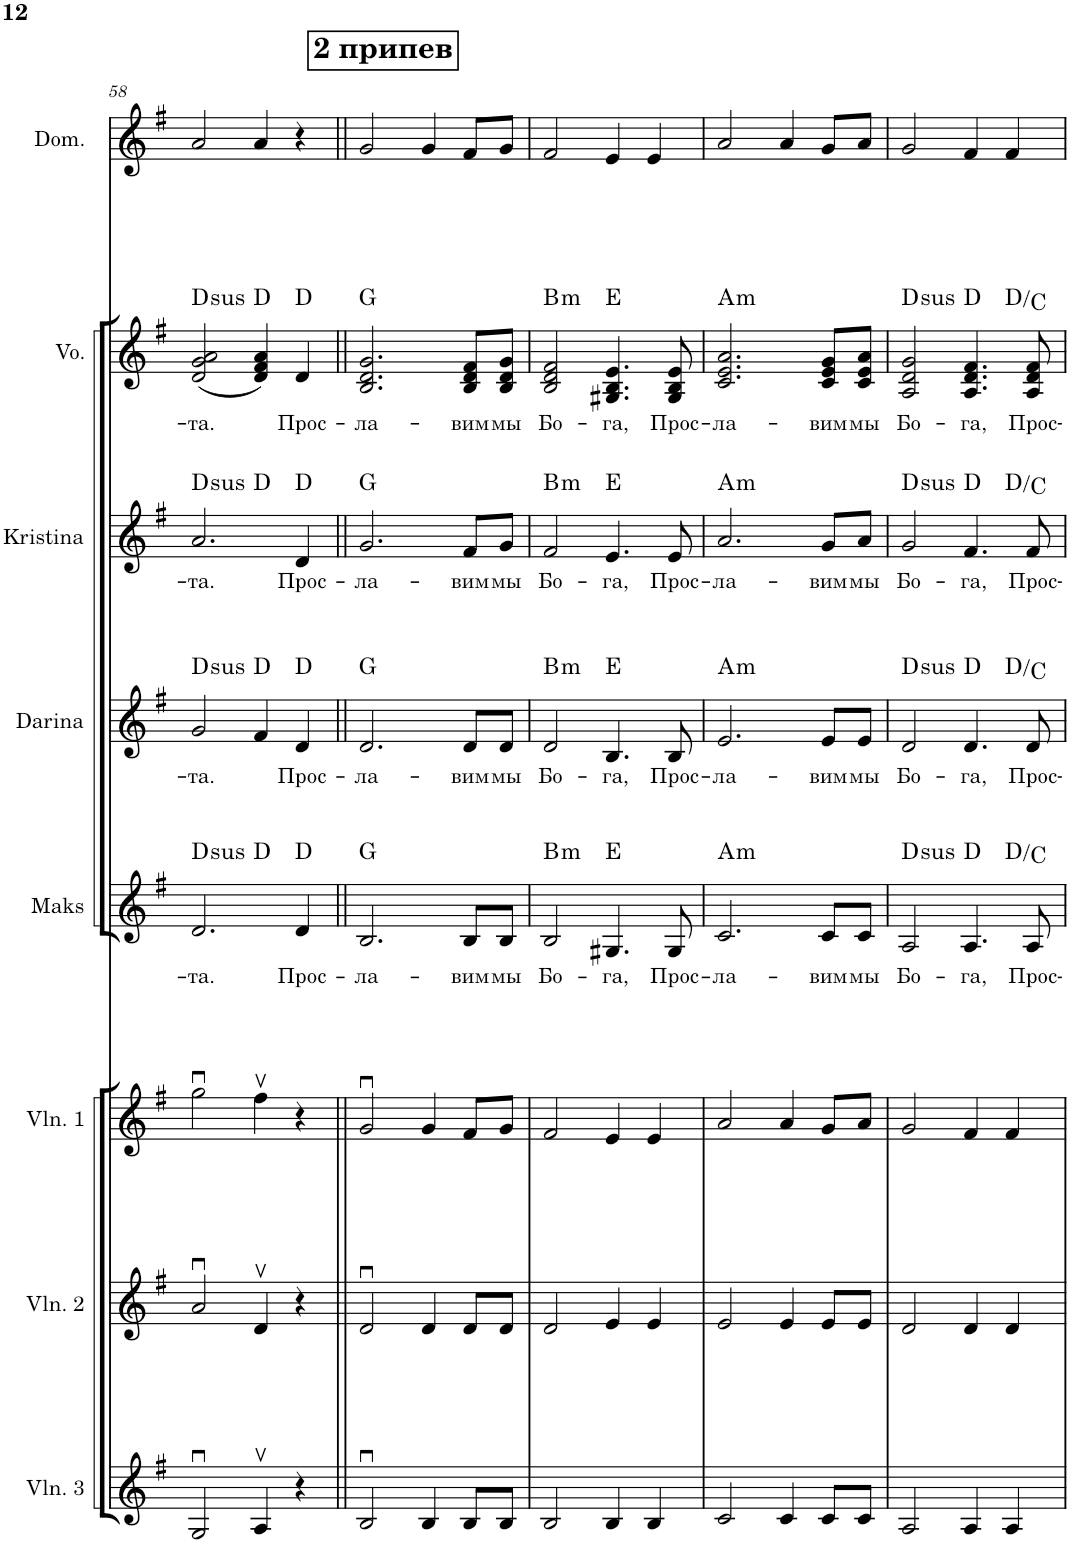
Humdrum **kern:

**kern	**kern	**kern	**kern	**text	**harte	**kern	**text	**harte	**kern	**text	**harte	**kern	**text	**harte	**kern
*part8	*part7	*part6	*part5	*part5	*part5	*part4	*part4	*part4	*part3	*part3	*part3	*part2	*part2	*part2	*part1
*staff8	*staff7	*staff6	*staff5	*staff5	*	*staff4	*staff4	*	*staff3	*staff3	*	*staff2	*staff2	*	*staff1
*I"Violin 3	*I"Violin 2	*I"Violin 1	*I"Maks	*	*	*I"Darina	*	*	*I"Kristina	*	*	*I"Voice	*	*	*I"Domra
*I'Vln. 3	*I'Vln. 2	*I'Vln. 1	*I'Maks	*	*	*I'Darina	*	*	*I'Kristina	*	*	*I'Vo.	*	*	*I'Dom.
!!LO:PB:g=z
*clefG2	*clefG2	*clefG2	*clefG2	*	*	*clefG2	*	*	*clefG2	*	*	*clefG2	*	*	*clefG2
*k[f#]	*k[f#]	*k[f#]	*k[f#]	*	*	*k[f#]	*	*	*k[f#]	*	*	*k[f#]	*	*	*k[f#]
*M4/4	*M4/4	*M4/4	*M4/4	*	*	*M4/4	*	*	*M4/4	*	*	*M4/4	*	*	*M4/4
=58	=58	=58	=58	=58	=58	=58	=58	=58	=58	=58	=58	=58	=58	=58	=58
!	!	!	!	!LO:LY:b	!LO:H:kt=sus	!	!LO:LY:b	!LO:H:kt=sus	!	!LO:LY:b	!LO:H:kt=sus	!	!LO:LY:b	!LO:H:kt=sus	!
*	*	*	*^	*	*	*	*	*	*^	*	*	*	*	*	*
2Gu/	2au/	2ggu\	2.d/	2ryy	-та.	D:sus4	2g/	-та.	D:sus4	2.a/	2ryy	-та.	D:sus4	(2d/ 2g/ 2a/	-та.	D:sus4	2a/
4Av/	4dv/	4ff#v\	.	2ryy	.	D:maj	4f#/	.	D:maj	.	2ryy	.	D:maj	4d/ 4f#/ 4a/)	.	D:maj	4a/
!	!	!	!	!	!LO:LY:b	!	!	!LO:LY:b	!	!	!	!LO:LY:b	!	!	!LO:LY:b	!	!
4r	4r	4r	4d/	.	Прос-	D:maj	4d/	Прос-	D:maj	4d/	.	Прос-	D:maj	4d/	Прос-	D:maj	4r
!!LO:REH:place=s1:a:B:cj:fs=14:t=2 припев
=59||	=59||	=59||	=59||	=59||	=59||	=59||	=59||	=59||	=59||	=59||	=59||	=59||	=59||	=59||	=59||	=59||	=59||
!	!	!	!	!	!LO:LY:b	!	!	!LO:LY:b	!	!	!	!LO:LY:b	!	!	!LO:LY:b	!	!
*	*	*	*v	*v	*	*	*	*	*	*v	*v	*	*	*	*	*	*
2Bu/	2du/	2gu/	2.B/	-ла-	G:maj	2.d/	-ла-	G:maj	2.g/	-ла-	G:maj	2.B/ 2.d/ 2.g/	-ла-	G:maj	2g/
4B/	4d/	4g/	.	.	.	.	.	.	.	.	.	.	.	.	4g/
!	!	!	!	!LO:LY:b	!	!	!LO:LY:b	!	!	!LO:LY:b	!	!	!LO:LY:b	!	!
8B/L	8d/L	8f#/L	8B/L	-вим	.	8d/L	-вим	.	8f#/L	-вим	.	8B/ 8d/ 8f#/L	-вим	.	8f#/L
!	!	!	!	!LO:LY:b	!	!	!LO:LY:b	!	!	!LO:LY:b	!	!	!LO:LY:b	!	!
8B/J	8d/J	8g/J	8B/J	мы	.	8d/J	мы	.	8g/J	мы	.	8B/ 8d/ 8g/J	мы	.	8g/J
=60	=60	=60	=60	=60	=60	=60	=60	=60	=60	=60	=60	=60	=60	=60	=60
!	!	!	!	!LO:LY:b	!LO:H:kt=m	!	!LO:LY:b	!LO:H:kt=m	!	!LO:LY:b	!LO:H:kt=m	!	!LO:LY:b	!LO:H:kt=m	!
2B/	2d/	2f#/	2B/	Бо-	B:min	2d/	Бо-	B:min	2f#/	Бо-	B:min	2B/ 2d/ 2f#/	Бо-	B:min	2f#/
!	!	!	!	!LO:LY:b	!	!	!LO:LY:b	!	!	!LO:LY:b	!	!	!LO:LY:b	!	!
4B/	4e/	4e/	4.G#X/	-га,	E:maj	4.B/	-га,	E:maj	4.e/	-га,	E:maj	4.G#X/ 4.B/ 4.e/	-га,	E:maj	4e/
4B/	4e/	4e/	.	.	.	.	.	.	.	.	.	.	.	.	4e/
!	!	!	!	!LO:LY:b	!	!	!LO:LY:b	!	!	!LO:LY:b	!	!	!LO:LY:b	!	!
.	.	.	8G#/	Прос-	.	8B/	Прос-	.	8e/	Прос-	.	8G#/ 8B/ 8e/	Прос-	.	.
=61	=61	=61	=61	=61	=61	=61	=61	=61	=61	=61	=61	=61	=61	=61	=61
!	!	!	!	!LO:LY:b	!LO:H:kt=m	!	!LO:LY:b	!LO:H:kt=m	!	!LO:LY:b	!LO:H:kt=m	!	!LO:LY:b	!LO:H:kt=m	!
2c/	2e/	2a/	2.c/	-ла-	A:min	2.e/	-ла-	A:min	2.a/	-ла-	A:min	2.c/ 2.e/ 2.a/	-ла-	A:min	2a/
4c/	4e/	4a/	.	.	.	.	.	.	.	.	.	.	.	.	4a/
!	!	!	!	!LO:LY:b	!	!	!LO:LY:b	!	!	!LO:LY:b	!	!	!LO:LY:b	!	!
8c/L	8e/L	8g/L	8c/L	-вим	.	8e/L	-вим	.	8g/L	-вим	.	8c/ 8e/ 8g/L	-вим	.	8g/L
!	!	!	!	!LO:LY:b	!	!	!LO:LY:b	!	!	!LO:LY:b	!	!	!LO:LY:b	!	!
8c/J	8e/J	8a/J	8c/J	мы	.	8e/J	мы	.	8a/J	мы	.	8c/ 8e/ 8a/J	мы	.	8a/J
=62	=62	=62	=62	=62	=62	=62	=62	=62	=62	=62	=62	=62	=62	=62	=62
!	!	!	!	!LO:LY:b	!LO:H:kt=sus	!	!LO:LY:b	!LO:H:kt=sus	!	!LO:LY:b	!LO:H:kt=sus	!	!LO:LY:b	!LO:H:kt=sus	!
*	*	*	*^	*	*	*^	*	*	*^	*	*	*^	*	*	*
2A/	2d/	2g/	2A/	2.ryy	Бо-	D:sus4	2d/	2.ryy	Бо-	D:sus4	2g/	2.ryy	Бо-	D:sus4	2A/ 2d/ 2g/	2.ryy	Бо-	D:sus4	2g/
!	!	!	!	!	!LO:LY:b	!	!	!	!LO:LY:b	!	!	!	!LO:LY:b	!	!	!	!LO:LY:b	!	!
4A/	4d/	4f#/	4.A/	.	-га,	D:maj	4.d/	.	-га,	D:maj	4.f#/	.	-га,	D:maj	4.A/ 4.d/ 4.f#/	.	-га,	D:maj	4f#/
4A/	4d/	4f#/	.	4ryy	.	D:maj/b7	.	4ryy	.	D:maj/b7	.	4ryy	.	D:maj/b7	.	4ryy	.	D:maj/b7	4f#/
!	!	!	!	!	!LO:LY:b	!	!	!	!LO:LY:b	!	!	!	!LO:LY:b	!	!	!	!LO:LY:b	!	!
.	.	.	8A/	.	Прос-	.	8d/	.	Прос-	.	8f#/	.	Прос-	.	8A/ 8d/ 8f#/	.	Прос-	.	.
*	*	*	*v	*v	*	*	*	*	*	*	*v	*v	*	*	*v	*v	*	*	*
*	*	*	*	*	*	*v	*v	*	*	*	*	*	*	*	*	*
=	=	=	=	=	=	=	=	=	=	=	=	=	=	=	=
*-	*-	*-	*-	*-	*-	*-	*-	*-	*-	*-	*-	*-	*-	*-	*-
